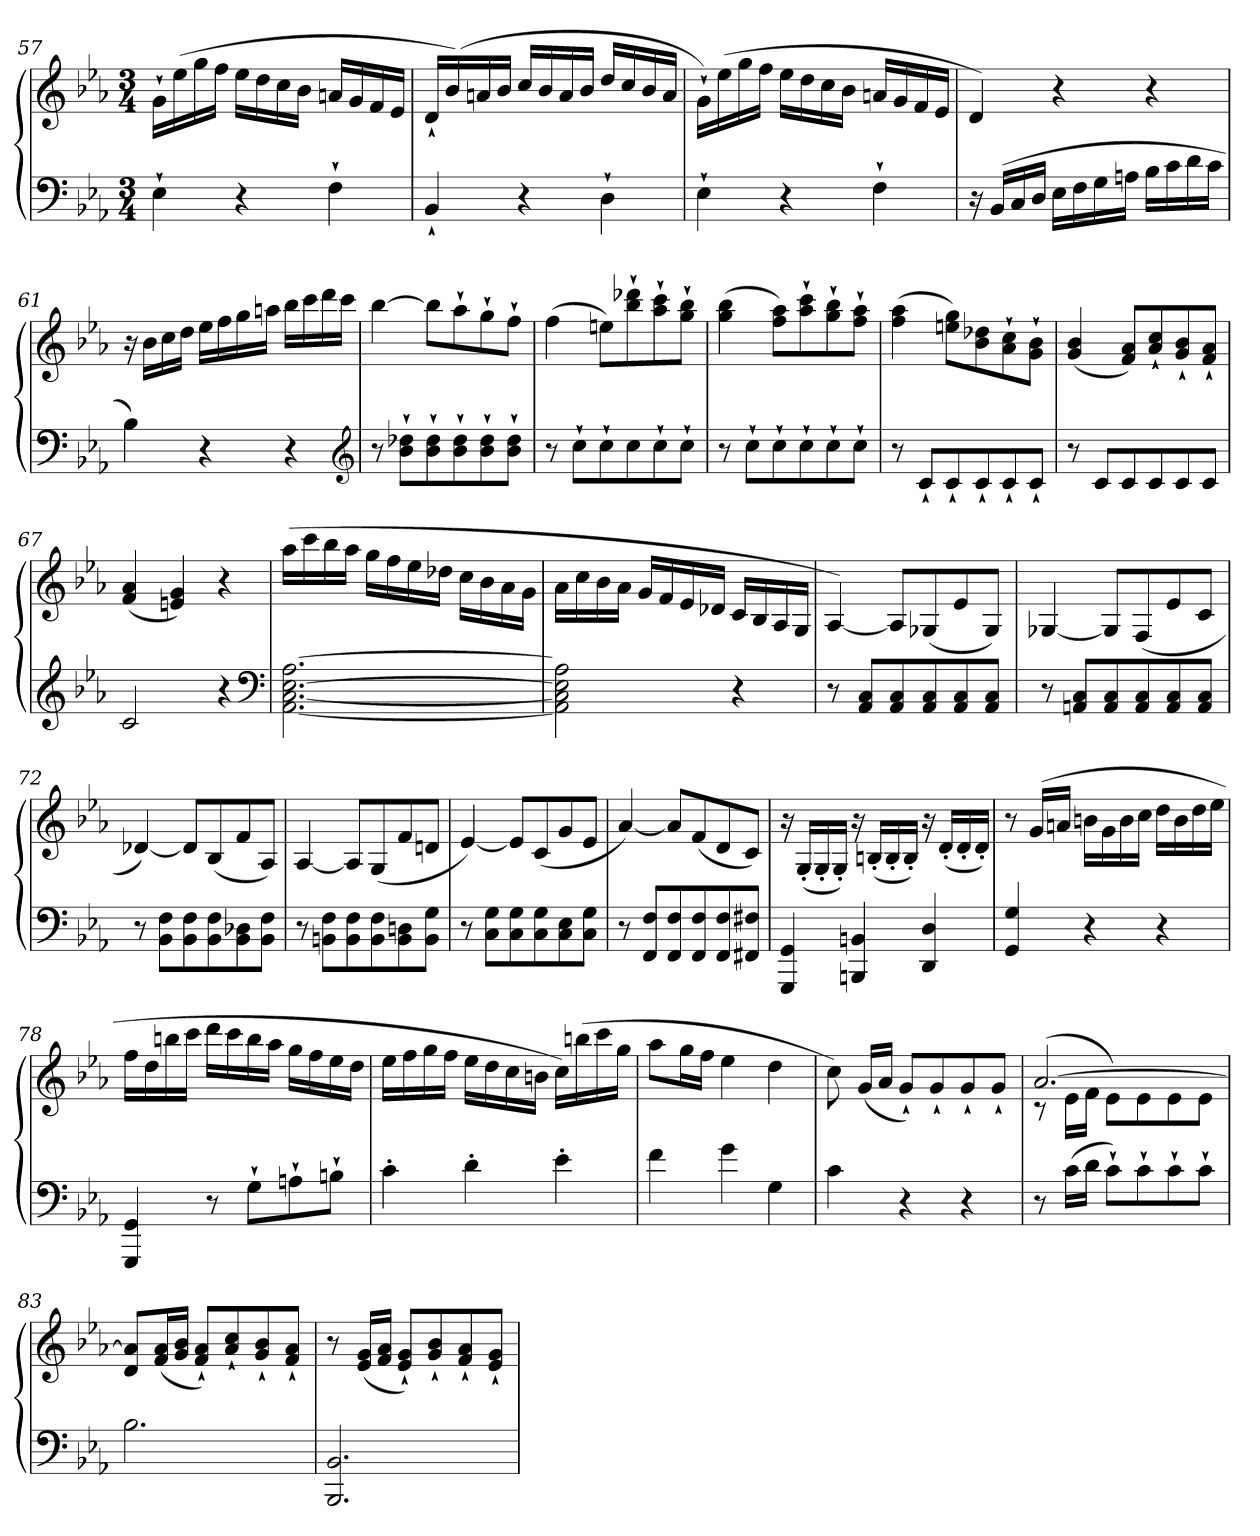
**kern	**kern
*part1	*part1
*staff2	*staff1
*clefF4	*clefG2
*k[b-e-a-]	*k[b-e-a-]
*E-:	*E-:
*M3/4	*M3/4
=57	=57
4E-`\	16g`\LL
.	(16ee-\
.	16gg\
.	16ff\JJ
4r	16ee-\LL
.	16dd\
.	16cc\
.	16b-\JJ
4F`\	16an/LL
.	16g/
.	16f/
.	16e-/JJ
=58	=58
4BB-`/	16d`/LL
.	(16b-/)
.	16an/
.	16b-/JJ
4r	16cc/LL
.	16b-/
.	16a/
.	16b-/JJ
4D`\	16dd/LL
.	16cc/
.	16b-/
.	16a/JJ
=59	=59
4E-`\	16g`\LL)
.	(16ee-\
.	16gg\
.	16ff\JJ
4r	16ee-\LL
.	16dd\
.	16cc\
.	16b-\JJ
4F`\	16an/LL
.	16g/
.	16f/
.	16e-/JJ
=60	=60
16r	4d/)
(16BB-/LL	.
16C/	.
16D/JJ	.
16E-\LL	4r
16F\	.
16G\	.
16An\JJ	.
16B-\LL	4r
16c\	.
16d\	.
16c\JJ	.
=61	=61
4B-\)	16r
.	16b-\LL
.	16cc\
.	16dd\JJ
4r	16ee-\LL
.	16ff\
.	16gg\
.	16aan\JJ
4r	16bb-\LL
.	16ccc\
.	16ddd\
.	16ccc\JJ
*clefG2	*
=62	=62
8r	[4bb-\
8b-`\ 8dd-X`\L	.
8b-`\ 8dd-`\	8bb-\L]
8b-`\ 8dd-`\	8aa-`\
8b-`\ 8dd-`\	8gg`\
8b-`\ 8dd-`\J	8ff`\J
=63	=63
8r	(4ff\
8cc`\L	.
8cc`\	8een\L)
8cc\	8bb-`\ 8ddd-X`\
8cc`\	8aa-`\ 8ccc`\
8cc`\J	8gg`\ 8bb-`\J
=64	=64
8r	(4gg\ 4bb-\
8cc`\L	.
8cc`\	8ff\ 8aa-\L)
8cc`\	8aa-`\ 8ccc`\
8cc`\	8gg`\ 8bb-`\
8cc`\J	8ff`\ 8aa-`\J
=65	=65
8r	(4ff\ 4aa-\
8c`/L	.
8c`/	8een\ 8gg\L)
8c`/	8b-\ 8dd-X\
8c`/	8a-`\ 8cc`\
8c`/J	8g`\ 8b-`\J
=66	=66
8r	(4g/ 4b-/
8c/L	.
8c/	8f/ 8a-/L)
8c/	8a-`/ 8cc`/
8c/	8g`/ 8b-`/
8c/J	8f`/ 8a-`/J
=67	=67
2c/	(4f/ 4a-/
.	4en/ 4g/)
4r	4r
*clefF4	*
=68	=68
[2.AA-\ [2.C\ [2.E-\ [2.A-\	(16aa-\LL
.	16ccc\
.	16bb-\
.	16aa-\JJ
.	16gg\LL
.	16ff\
.	16ee-\
.	16dd-X\JJ
.	16cc\LL
.	16b-\
.	16a-\
.	16g\JJ
=69	=69
2AA-]\ 2C]\ 2E-]\ 2A-]\	16a-\LL
.	16cc\
.	16b-\
.	16a-\JJ
.	16g/LL
.	16f/
.	16e-/
.	16d-X/JJ
4r	16c/LL
.	16B-/
.	16A-/
.	16G/JJ
=70	=70
8r	[4A-/)
8AA-/ 8C/L	.
8AA-/ 8C/	8A-/L]
8AA-/ 8C/	(8G-X/
8AA-/ 8C/	8e-/
8AA-/ 8C/J	8G-/J)
=71	=71
8r	[4G-X/
8AAn/ 8C/L	.
8AA/ 8C/	8G-/L]
8AA/ 8C/	(8F/
8AA/ 8C/	8e-/
8AA/ 8C/J	8c/J
=72	=72
8r	[4d-X/)
8BB-\ 8F\L	.
8BB-\ 8F\	8d-/L]
8BB-\ 8F\	(8B-/
8BB-\ 8D-X\	8f/
8BB-\ 8F\J	8A-/J)
=73	=73
8r	[4A-/
8BBn\ 8F\L	.
8BB\ 8F\	8A-/L]
8BB\ 8F\	(8G/
8BB\ 8Dn\	8f/
8BB\ 8G\J	8dn/J
=74	=74
8r	[4e-/)
8C\ 8G\L	.
8C\ 8G\	8e-/L]
8C\ 8G\	(8c/
8C\ 8E-\	8g/
8C\ 8G\J	8e-/J
=75	=75
8r	[4a-/)
8FF/ 8F/L	.
8FF/ 8F/	8a-/L]
8FF/ 8F/	(8f/
8FF/ 8F/	8d/
8FF#X/ 8F#X/J	8c/J)
=76	=76
4GGG/ 4GG/	16r
.	(16G'/LL
.	16G'/
.	16G'/JJ)
4BBBn/ 4BBn/	16r
.	(16Bn'/LL
.	16B'/
.	16B'/JJ)
4DD/ 4D/	16r
.	(16d'/LL
.	16d'/
.	16d'/JJ)
=77	=77
4GG/ 4G/	8r
.	(16g/LL
.	16an/JJ
4r	16bn\LL
.	16g\
.	16b\
.	16cc\JJ
4r	16dd\LL
.	16b\
.	16dd\
.	16ee-\JJ
=78	=78
4GGG/ 4GG/	16ff\LL
.	16dd\
.	16bbn\
.	16ccc\JJ
8r	16ddd\LL
.	16ccc\
8G`\L	16bb\
.	16aa-\JJ
8An`\	16gg\LL
.	16ff\
8Bn`\J	16ee-\
.	16dd\JJ
=79	=79
4c'\	16ee-\LL
.	16ff\
.	16gg\
.	16ff\JJ
4d'\	16ee-\LL
.	16dd\
.	16cc\
.	16bn\JJ
4e-'\	16cc\LL)
.	(16bbn\
.	16ccc\
.	16gg\JJ
=80	=80
4f\	8aa-\L
.	16gg\L
.	16ff\JJ
4g\	4ee-\
4G\	4dd\
=81	=81
4c\	8cc\)
.	(16g/LL
.	16a-/JJ
4r	8g`/L)
.	8g`/
4r	8g`/
.	8g`/J
=82	=82
*	*^
8r	([2.a-/	8r
(16c\LL	.	16e-\LL
16d\JJ	.	16f\JJ
8c`\L)	.	8e-\L)
8c`\	.	8e-\
8c`\	.	8e-\
8c`\J	.	8e-\J
*	*v	*v
=83	=83
2.B-\	8d/ 8a-]/L
.	(16f/ 16a-/L
.	16g/ 16b-/JJ
.	8f`/ 8a-`/L)
.	8a-`/ 8cc`/
.	8g`/ 8b-`/
.	8f`/ 8a-`/J
=84	=84
2.BBB-/ 2.BB-/	8r
.	(16e-/ 16g/LL
.	16f/ 16a-/JJ
.	8e-`/ 8g`/L)
.	8g`/ 8b-`/
.	8f`/ 8a-`/
.	8e-`/ 8g`/J
=	=
*-	*-
